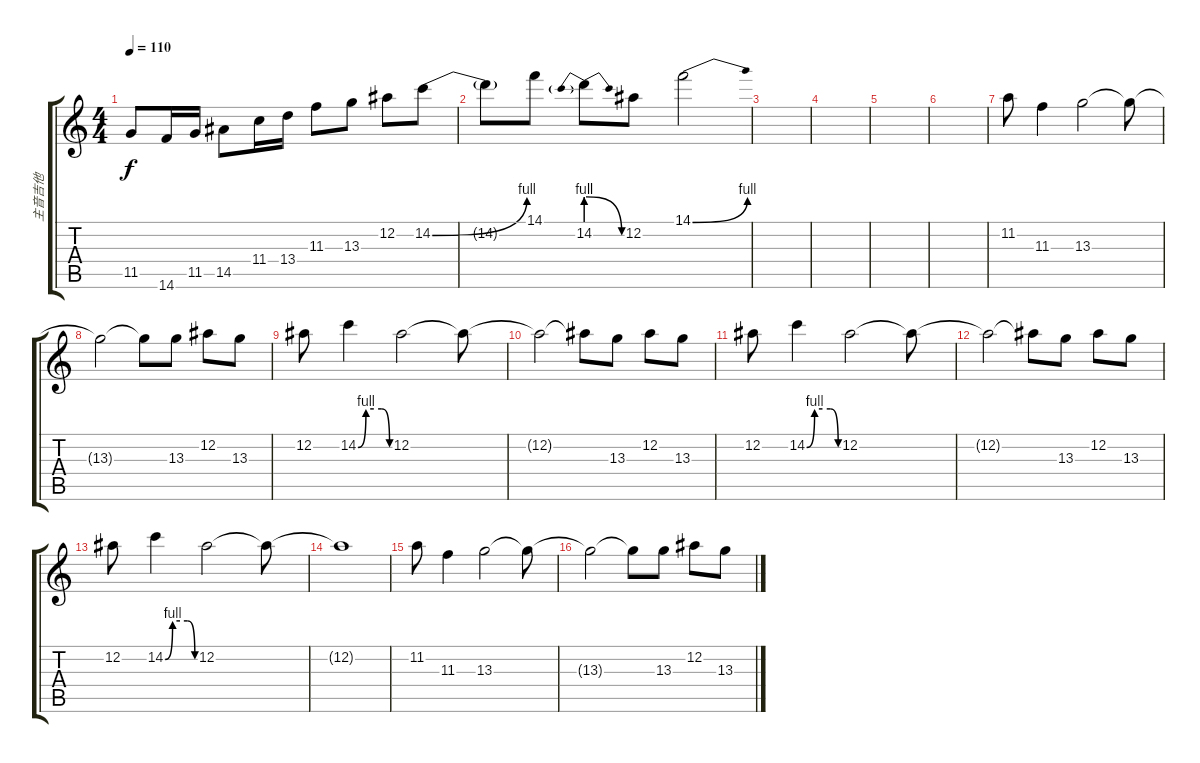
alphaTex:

\track ("主音吉他" "主音吉他") {instrument overdrivenguitar}
\staff {score tabs}
\tuning (Eb4 Bb3 Gb3 Db3 Ab2 Eb2) {hide}
\ts (4 4)
\tempo 110
\clef g2
\ks c
11.5{t}.8{dy f} 14.6.16 11.5.16 14.5.8 11.4.16 13.4.16 11.3.8 13.3.8 12.2.8 14.2{be (bend 0 0 60 4)}.8 |
14.2{t}.8 14.1.8 14.2{be (prebendrelease 0 4 60 0)}.8 12.2.8 14.1{be (bend 0 0 60 4)}.2 |
|
|
|
|
11.2.8 11.3.4 13.3.2 13.3{t}.8 |
13.3{t}.2 13.3{t}.8 13.3.8 12.2.8 13.3.8 |
12.2.8 14.2{be (custom 0 0 15 4 30 4 45 4 60 0)}.4 12.2.2 12.2{t}.8 |
12.2{t}.2 12.2{t}.8 13.3.8 12.2.8 13.3.8 |
12.2.8 14.2{be (custom 0 0 15 4 30 4 45 4 60 0)}.4 12.2.2 12.2{t}.8 |
12.2{t}.2 12.2{t}.8 13.3.8 12.2.8 13.3.8 |
12.2.8 14.2{be (custom 0 0 15 4 30 4 45 4 60 0)}.4 12.2.2 12.2{t}.8 |
12.2{t}.1 |
11.2.8 11.3.4 13.3.2 13.3{t}.8 |
13.3{t}.2 13.3{t}.8 13.3.8 12.2.8 13.3.8
